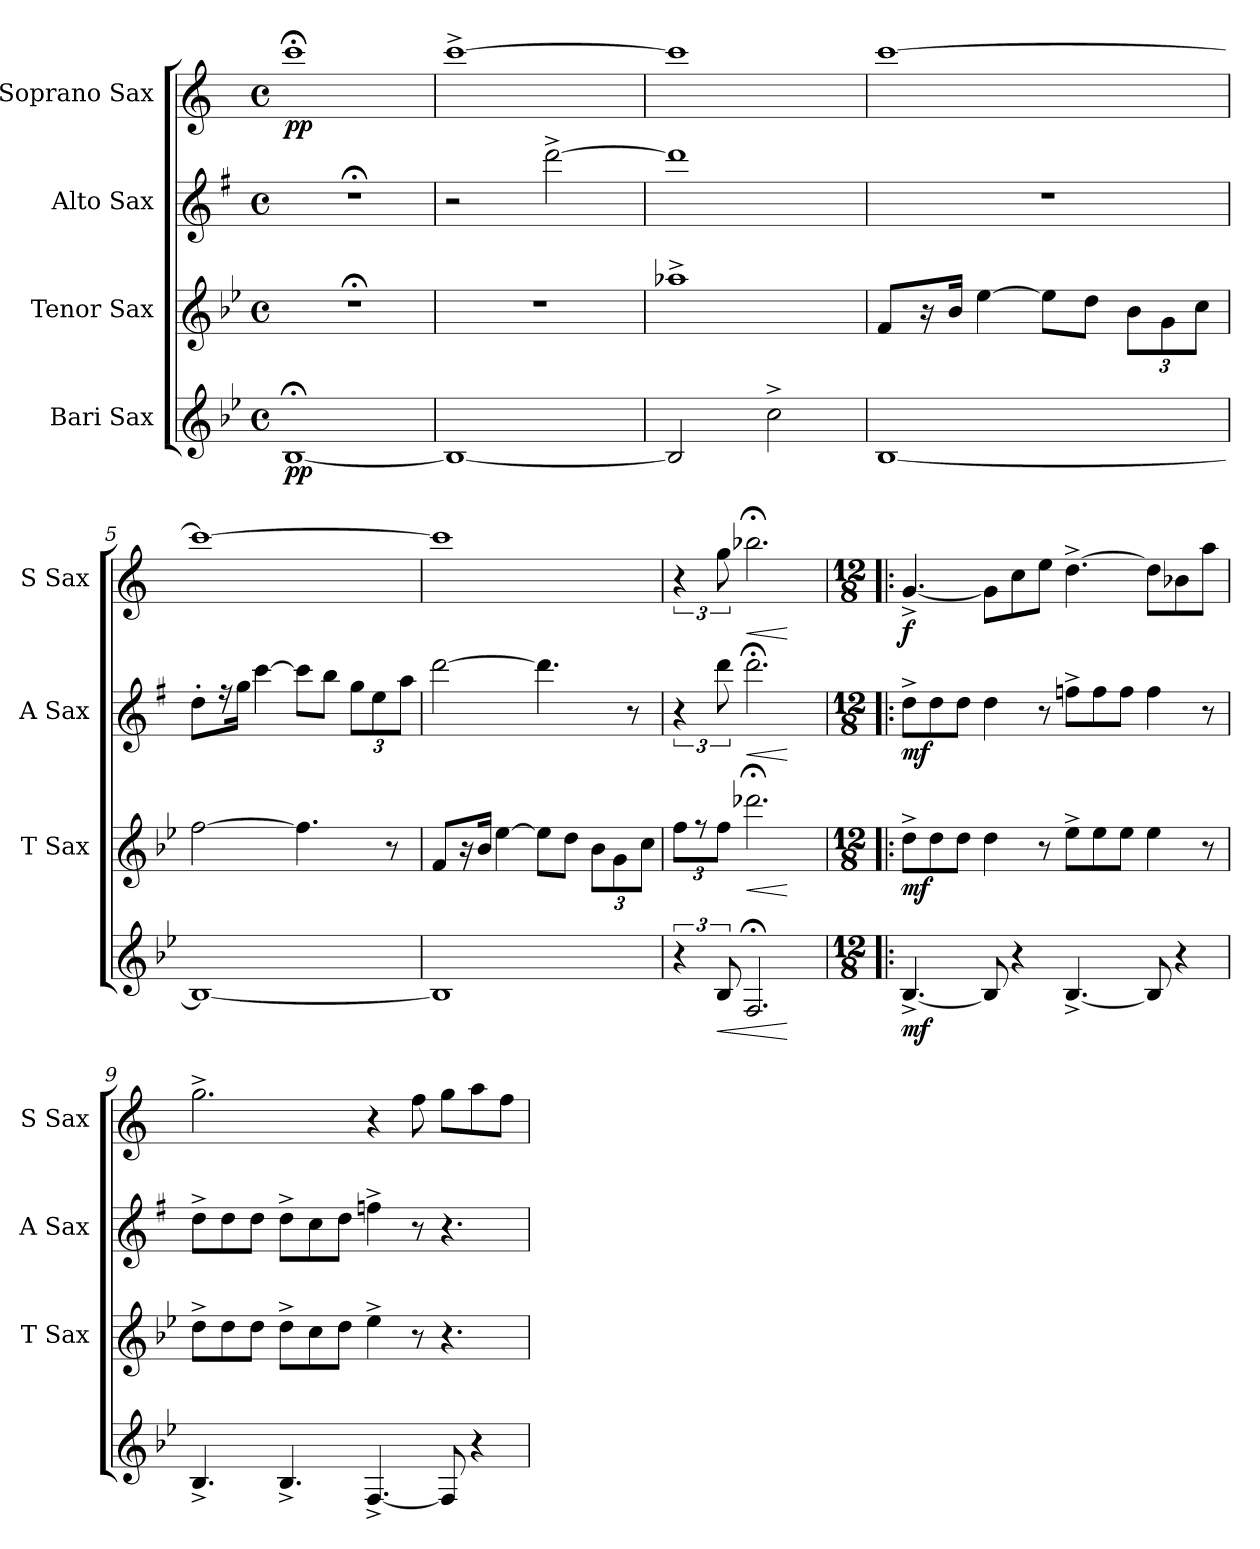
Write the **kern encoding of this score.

**kern	**dynam	**kern	**dynam	**kern	**dynam	**kern	**dynam
*part4	*part4	*part3	*part3	*part2	*part2	*part1	*part1
*staff4	*staff4	*staff3	*staff3	*staff2	*staff2	*staff1	*staff1
*I"Bari Sax	*	*I"Tenor Sax	*	*I"Alto Sax	*	*I"Soprano Sax	*
*	*	*I'T Sax	*	*I'A Sax	*	*I'S Sax	*
*clefG2	*	*clefG2	*	*clefG2	*	*clefG2	*
*ITrd12c21	*	*ITrd8c14	*	*ITrd5c9	*	*ITrd1c2	*
*k[b-e-]	*	*k[b-e-]	*	*k[b-e-]	*	*k[b-e-]	*
*B-:	*	*B-:	*	*B-:	*	*B-:	*
*M4/4	*	*M4/4	*	*M4/4	*	*M4/4	*
*met(c)	*	*met(c)	*	*met(c)	*	*met(c)	*
=1	=1	=1	=1	=1	=1	=1	=1
!	!LO:DY:b	!	!	!	!	!	!LO:DY:b
[1BB-;<	pp	1r;<	.	1r;<	.	1bb-;<	pp
=2	=2	=2	=2	=2	=2	=2	=2
*	*	*	*	*	*	*MM80	*
1BB-_	.	1r	.	2r	.	[1bb-^>	.
.	.	.	.	[2ff^>\	.	.	.
=3	=3	=3	=3	=3	=3	=3	=3
2BB-/]	.	1a-X^>	.	1ff]	.	1bb-]	.
2c^>\	.	.	.	.	.	.	.
=4	=4	=4	=4	=4	=4	=4	=4
[1BB-	.	8F/L	.	1r	.	[1bb-	.
.	.	16r	.	.	.	.	.
.	.	16B-/Jk	.	.	.	.	.
.	.	[4e-\	.	.	.	.	.
.	.	8e-\L]	.	.	.	.	.
.	.	8d\J	.	.	.	.	.
.	.	12B-\L	.	.	.	.	.
.	.	12G\	.	.	.	.	.
.	.	12c\J	.	.	.	.	.
=5	=5	=5	=5	=5	=5	=5	=5
1BB-_	.	[2f\	.	8f'>\L	.	1bb-_	.
.	.	.	.	16r	.	.	.
.	.	.	.	16b-\Jk	.	.	.
.	.	.	.	[4ee-\	.	.	.
.	.	4.f\]	.	8ee-\L]	.	.	.
.	.	.	.	8dd\J	.	.	.
.	.	.	.	12b-\L	.	.	.
.	.	.	.	12g\	.	.	.
.	.	8r	.	.	.	.	.
.	.	.	.	12cc\J	.	.	.
=6	=6	=6	=6	=6	=6	=6	=6
1BB-]	.	8F/L	.	[2ff\	.	1bb-]	.
.	.	16r	.	.	.	.	.
.	.	16B-/Jk	.	.	.	.	.
.	.	[4e-\	.	.	.	.	.
.	.	8e-\L]	.	4.ff\]	.	.	.
.	.	8d\J	.	.	.	.	.
.	.	12B-\L	.	.	.	.	.
.	.	12G\	.	.	.	.	.
.	.	.	.	8r	.	.	.
.	.	12c\J	.	.	.	.	.
=7	=7	=7	=7	=7	=7	=7	=7
6r	.	12f\L	.	6r	.	6r	.
.	.	12r	.	.	.	.	.
!	!LO:HP:b	!	!	!	!	!	!
12BB-/	<	12f\J	.	12ff\	.	12ff\	.
!	!	!	!LO:HP:b	!	!LO:HP:b	!	!LO:HP:b
2.FF;</	.	2.dd-X;<\	<	2.ff;<\	<	2.aa-X;<\	<
.	[	.	[	.	[	.	[
!!LO:PB:g=z
=8!|:	=8!|:	=8!|:	=8!|:	=8!|:	=8!|:	=8!|:	=8!|:
!!LO:REH:place=s1:a:B:enc=circle:fs=10.5:t=8
*M12/8	*	*M12/8	*	*M12/8	*	*M12/8	*
*	*	*	*	*	*	*MM180	*
!	!LO:DY:b	!	!LO:DY:b	!	!LO:DY:b	!	!LO:DY:b
[4.BB-^</	mf	8d^>\L	mf	8f^>\L	mf	[4.f^</	f
.	.	8d\	.	8f\	.	.	.
.	.	8d\J	.	8f\J	.	.	.
8BB-/]	.	4d\	.	4f\	.	8f\L]	.
4r	.	.	.	.	.	8b-\	.
.	.	8r	.	8r	.	8dd\J	.
[4.BB-^</	.	8e-^>\L	.	8a-X^>\L	.	[4.cc^>\	.
.	.	8e-\	.	8a-\	.	.	.
.	.	8e-\J	.	8a-\J	.	.	.
8BB-/]	.	4e-\	.	4a-\	.	8cc\L]	.
4r	.	.	.	.	.	8a-X\	.
.	.	8r	.	8r	.	8gg\J	.
=9	=9	=9	=9	=9	=9	=9	=9
4.BB-^</	.	8d^>\L	.	8f^>\L	.	2.ff^>\	.
.	.	8d\	.	8f\	.	.	.
.	.	8d\J	.	8f\J	.	.	.
4.BB-^</	.	8d^>\L	.	8f^>\L	.	.	.
.	.	8c\	.	8e-\	.	.	.
.	.	8d\J	.	8f\J	.	.	.
[4.FF^</	.	4e-^>\	.	4a-X^>\	.	4r	.
.	.	8r	.	8r	.	8ee-\	.
8FF/]	.	4.r	.	4.r	.	8ff\L	.
4r	.	.	.	.	.	8gg\	.
.	.	.	.	.	.	8ee-\J	.
=	=	=	=	=	=	=	=
*-	*-	*-	*-	*-	*-	*-	*-
